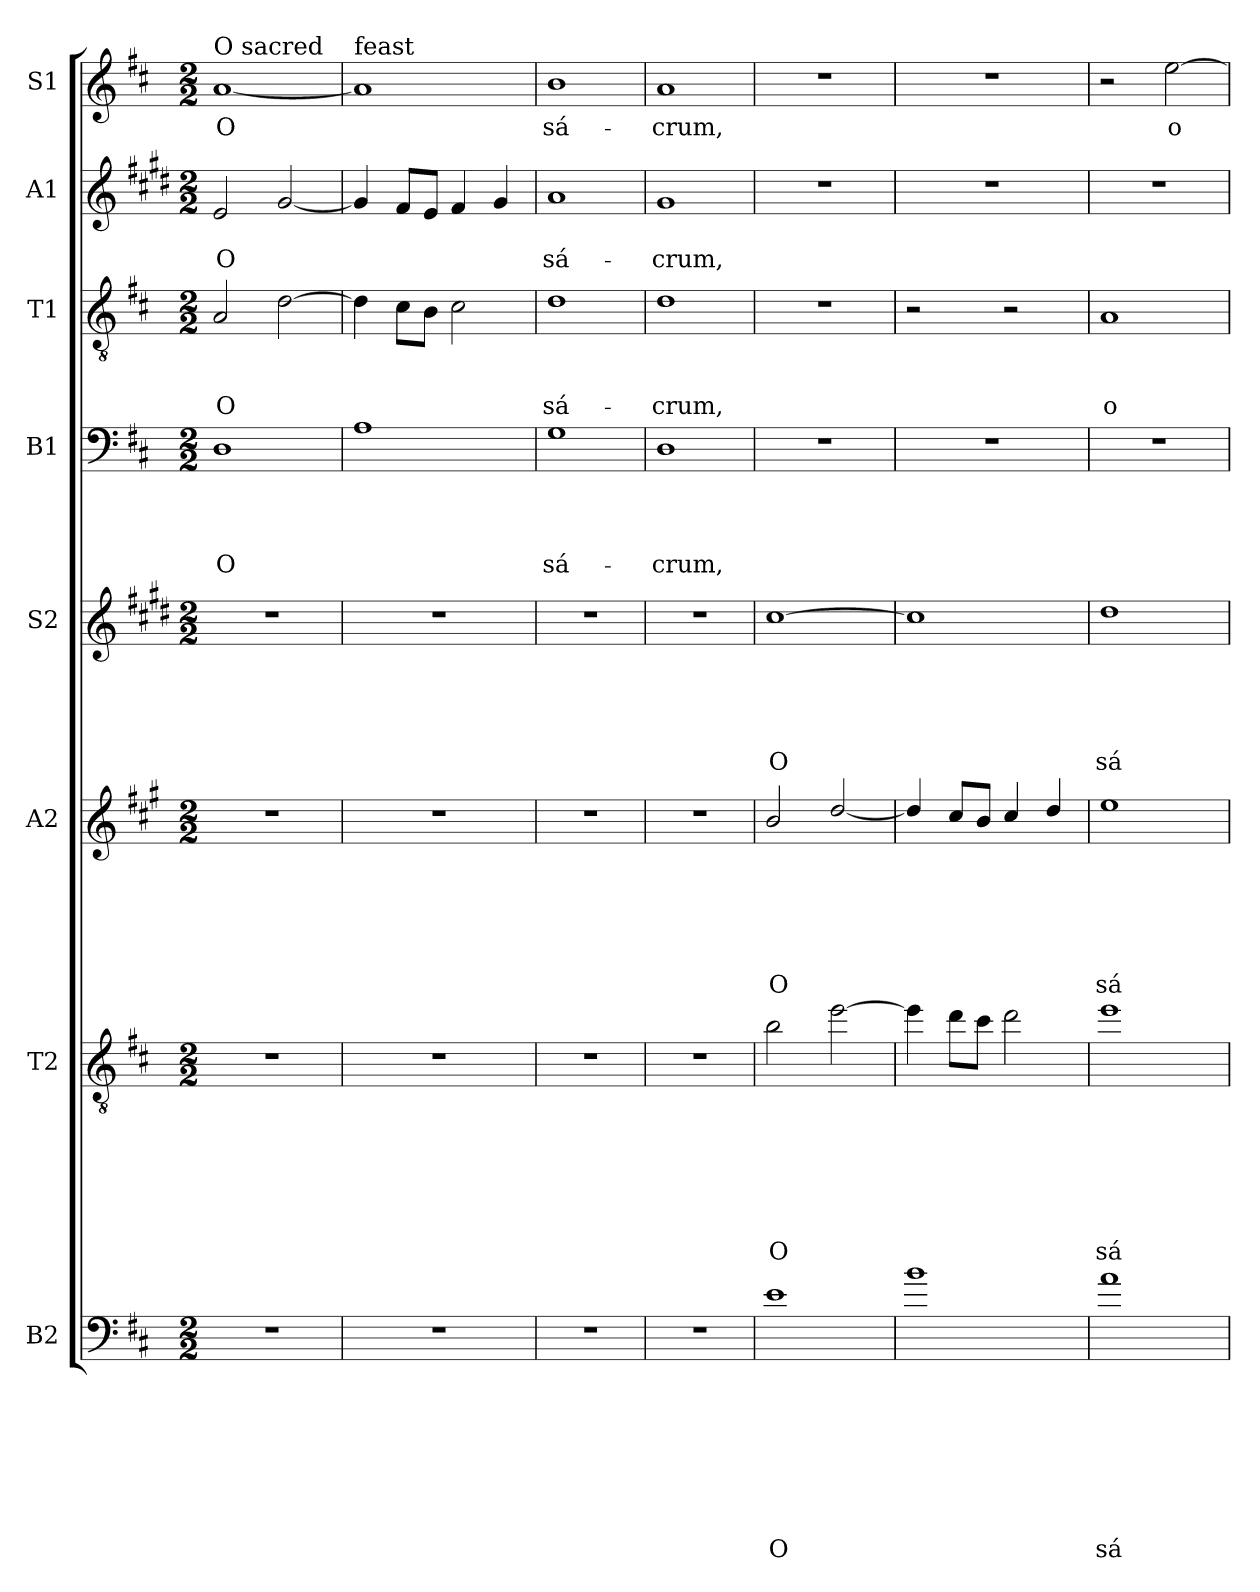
**kern	**text	**text	**text	**text	**text	**text	**text	**text	**kern	**text	**text	**text	**text	**text	**text	**text	**kern	**text	**text	**text	**text	**text	**text	**kern	**text	**text	**text	**text	**text	**kern	**text	**text	**text	**text	**kern	**text	**text	**text	**kern	**text	**text	**kern	**text
*part8	*part8	*part8	*part8	*part8	*part8	*part8	*part8	*part8	*part7	*part7	*part7	*part7	*part7	*part7	*part7	*part7	*part6	*part6	*part6	*part6	*part6	*part6	*part6	*part5	*part5	*part5	*part5	*part5	*part5	*part4	*part4	*part4	*part4	*part4	*part3	*part3	*part3	*part3	*part2	*part2	*part2	*part1	*part1
*staff8	*staff8	*staff8	*staff8	*staff8	*staff8	*staff8	*staff8	*staff8	*staff7	*staff7	*staff7	*staff7	*staff7	*staff7	*staff7	*staff7	*staff6	*staff6	*staff6	*staff6	*staff6	*staff6	*staff6	*staff5	*staff5	*staff5	*staff5	*staff5	*staff5	*staff4	*staff4	*staff4	*staff4	*staff4	*staff3	*staff3	*staff3	*staff3	*staff2	*staff2	*staff2	*staff1	*staff1
*I"B2	*	*	*	*	*	*	*	*	*I"T2	*	*	*	*	*	*	*	*I"A2	*	*	*	*	*	*	*I"S2	*	*	*	*	*	*I"B1	*	*	*	*	*I"T1	*	*	*	*I"A1	*	*	*I"S1	*
*clefF4	*	*	*	*	*	*	*	*	*clefGv2	*	*	*	*	*	*	*	*clefG2	*	*	*	*	*	*	*clefG2	*	*	*	*	*	*clefF4	*	*	*	*	*clefGv2	*	*	*	*clefG2	*	*	*clefG2	*
*ITrd7c12	*	*	*	*	*	*	*	*	*ITrd8c14	*	*	*	*	*	*	*	*ITrd4c7	*	*	*	*	*	*	*ITrd1c2	*	*	*	*	*	*	*	*	*	*	*	*	*	*	*ITrd1c2	*	*	*	*
*k[f#c#]	*	*	*	*	*	*	*	*	*k[f#c#]	*	*	*	*	*	*	*	*k[f#c#]	*	*	*	*	*	*	*k[f#c#]	*	*	*	*	*	*k[f#c#]	*	*	*	*	*k[f#c#]	*	*	*	*k[f#c#]	*	*	*k[f#c#]	*
*D:	*	*	*	*	*	*	*	*	*D:	*	*	*	*	*	*	*	*D:	*	*	*	*	*	*	*D:	*	*	*	*	*	*D:	*	*	*	*	*D:	*	*	*	*D:	*	*	*D:	*
*M2/2	*	*	*	*	*	*	*	*	*M2/2	*	*	*	*	*	*	*	*M2/2	*	*	*	*	*	*	*M2/2	*	*	*	*	*	*M2/2	*	*	*	*	*M2/2	*	*	*	*M2/2	*	*	*M2/2	*
=1	=1	=1	=1	=1	=1	=1	=1	=1	=1	=1	=1	=1	=1	=1	=1	=1	=1	=1	=1	=1	=1	=1	=1	=1	=1	=1	=1	=1	=1	=1	=1	=1	=1	=1	=1	=1	=1	=1	=1	=1	=1	=1	=1
!	!	!	!	!	!	!	!	!	!	!	!	!	!	!	!	!	!	!	!	!	!	!	!	!	!	!	!	!	!	!	!	!	!	!	!	!	!	!	!	!	!	!LO:TX:a:t=O sacred	!
!	!	!	!	!	!	!	!	!	!	!	!	!	!	!	!	!	!	!	!	!	!	!	!	!	!	!	!	!	!	!	!	!	!	!LO:LY:b	!	!	!	!LO:LY:b	!	!	!LO:LY:b	!	!LO:LY:b
1r	.	.	.	.	.	.	.	.	1r	.	.	.	.	.	.	.	1r	.	.	.	.	.	.	1r	.	.	.	.	.	1D	.	.	.	O	2A/	.	.	O	2d/	.	O	[1a	O
.	.	.	.	.	.	.	.	.	.	.	.	.	.	.	.	.	.	.	.	.	.	.	.	.	.	.	.	.	.	.	.	.	.	.	[2d\	.	.	.	[2f#/	.	.	.	.
=2	=2	=2	=2	=2	=2	=2	=2	=2	=2	=2	=2	=2	=2	=2	=2	=2	=2	=2	=2	=2	=2	=2	=2	=2	=2	=2	=2	=2	=2	=2	=2	=2	=2	=2	=2	=2	=2	=2	=2	=2	=2	=2	=2
!	!	!	!	!	!	!	!	!	!	!	!	!	!	!	!	!	!	!	!	!	!	!	!	!	!	!	!	!	!	!	!	!	!	!	!	!	!	!	!	!	!	!LO:TX:a:t=feast	!
1r	.	.	.	.	.	.	.	.	1r	.	.	.	.	.	.	.	1r	.	.	.	.	.	.	1r	.	.	.	.	.	1A	.	.	.	.	4d\]	.	.	.	4f#/]	.	.	1a]	.
.	.	.	.	.	.	.	.	.	.	.	.	.	.	.	.	.	.	.	.	.	.	.	.	.	.	.	.	.	.	.	.	.	.	.	8c#\L	.	.	.	8e/L	.	.	.	.
.	.	.	.	.	.	.	.	.	.	.	.	.	.	.	.	.	.	.	.	.	.	.	.	.	.	.	.	.	.	.	.	.	.	.	8B\J	.	.	.	8d/J	.	.	.	.
.	.	.	.	.	.	.	.	.	.	.	.	.	.	.	.	.	.	.	.	.	.	.	.	.	.	.	.	.	.	.	.	.	.	.	2c#\	.	.	.	4e/	.	.	.	.
.	.	.	.	.	.	.	.	.	.	.	.	.	.	.	.	.	.	.	.	.	.	.	.	.	.	.	.	.	.	.	.	.	.	.	.	.	.	.	4f#/	.	.	.	.
=3	=3	=3	=3	=3	=3	=3	=3	=3	=3	=3	=3	=3	=3	=3	=3	=3	=3	=3	=3	=3	=3	=3	=3	=3	=3	=3	=3	=3	=3	=3	=3	=3	=3	=3	=3	=3	=3	=3	=3	=3	=3	=3	=3
!	!	!	!	!	!	!	!	!	!	!	!	!	!	!	!	!	!	!	!	!	!	!	!	!	!	!	!	!	!	!	!	!	!	!LO:LY:b	!	!	!	!LO:LY:b	!	!	!LO:LY:b	!	!LO:LY:b
1r	.	.	.	.	.	.	.	.	1r	.	.	.	.	.	.	.	1r	.	.	.	.	.	.	1r	.	.	.	.	.	1G	.	.	.	sá-	1d	.	.	sá-	1g	.	sá-	1b	sá-
=4	=4	=4	=4	=4	=4	=4	=4	=4	=4	=4	=4	=4	=4	=4	=4	=4	=4	=4	=4	=4	=4	=4	=4	=4	=4	=4	=4	=4	=4	=4	=4	=4	=4	=4	=4	=4	=4	=4	=4	=4	=4	=4	=4
!	!	!	!	!	!	!	!	!	!	!	!	!	!	!	!	!	!	!	!	!	!	!	!	!	!	!	!	!	!	!	!	!	!	!LO:LY:b	!	!	!	!LO:LY:b	!	!	!LO:LY:b	!	!LO:LY:b
1r	.	.	.	.	.	.	.	.	1r	.	.	.	.	.	.	.	1r	.	.	.	.	.	.	1r	.	.	.	.	.	1D	.	.	.	-crum,	1d	.	.	-crum,	1f#	.	-crum,	1a	-crum,
=5	=5	=5	=5	=5	=5	=5	=5	=5	=5	=5	=5	=5	=5	=5	=5	=5	=5	=5	=5	=5	=5	=5	=5	=5	=5	=5	=5	=5	=5	=5	=5	=5	=5	=5	=5	=5	=5	=5	=5	=5	=5	=5	=5
!	!	!	!	!	!	!	!	!LO:LY:b	!	!	!	!	!	!	!	!LO:LY:b	!	!	!	!	!	!	!LO:LY:b	!	!	!	!	!	!LO:LY:b	!	!	!	!	!	!	!	!	!	!	!	!	!	!
1E	.	.	.	.	.	.	.	O	2B\	.	.	.	.	.	.	O	2e/	.	.	.	.	.	O	[1b	.	.	.	.	O	1r	.	.	.	.	1r	.	.	.	1r	.	.	1r	.
.	.	.	.	.	.	.	.	.	[2e\	.	.	.	.	.	.	.	[2g/	.	.	.	.	.	.	.	.	.	.	.	.	.	.	.	.	.	.	.	.	.	.	.	.	.	.
=6	=6	=6	=6	=6	=6	=6	=6	=6	=6	=6	=6	=6	=6	=6	=6	=6	=6	=6	=6	=6	=6	=6	=6	=6	=6	=6	=6	=6	=6	=6	=6	=6	=6	=6	=6	=6	=6	=6	=6	=6	=6	=6	=6
1B	.	.	.	.	.	.	.	.	4e\]	.	.	.	.	.	.	.	4g/]	.	.	.	.	.	.	1b]	.	.	.	.	.	1r	.	.	.	.	2r	.	.	.	1r	.	.	1r	.
.	.	.	.	.	.	.	.	.	8d\L	.	.	.	.	.	.	.	8f#/L	.	.	.	.	.	.	.	.	.	.	.	.	.	.	.	.	.	.	.	.	.	.	.	.	.	.
.	.	.	.	.	.	.	.	.	8c#\J	.	.	.	.	.	.	.	8e/J	.	.	.	.	.	.	.	.	.	.	.	.	.	.	.	.	.	.	.	.	.	.	.	.	.	.
.	.	.	.	.	.	.	.	.	2d\	.	.	.	.	.	.	.	4f#/	.	.	.	.	.	.	.	.	.	.	.	.	.	.	.	.	.	2r	.	.	.	.	.	.	.	.
.	.	.	.	.	.	.	.	.	.	.	.	.	.	.	.	.	4g/	.	.	.	.	.	.	.	.	.	.	.	.	.	.	.	.	.	.	.	.	.	.	.	.	.	.
!!LO:PB:g=z
=7	=7	=7	=7	=7	=7	=7	=7	=7	=7	=7	=7	=7	=7	=7	=7	=7	=7	=7	=7	=7	=7	=7	=7	=7	=7	=7	=7	=7	=7	=7	=7	=7	=7	=7	=7	=7	=7	=7	=7	=7	=7	=7	=7
!	!	!	!	!	!	!	!	!LO:LY:b	!	!	!	!	!	!	!	!LO:LY:b	!	!	!	!	!	!	!LO:LY:b	!	!	!	!	!	!LO:LY:b	!	!	!	!	!	!	!	!	!LO:LY:b	!	!	!	!	!
1A	.	.	.	.	.	.	.	sá-	1e	.	.	.	.	.	.	sá-	1a	.	.	.	.	.	sá-	1cc#	.	.	.	.	sá-	1r	.	.	.	.	1A	.	.	o	1r	.	.	2r	.
!	!	!	!	!	!	!	!	!	!	!	!	!	!	!	!	!	!	!	!	!	!	!	!	!	!	!	!	!	!	!	!	!	!	!	!	!	!	!	!	!	!	!	!LO:LY:b
.	.	.	.	.	.	.	.	.	.	.	.	.	.	.	.	.	.	.	.	.	.	.	.	.	.	.	.	.	.	.	.	.	.	.	.	.	.	.	.	.	.	[2ee\	o
=	=	=	=	=	=	=	=	=	=	=	=	=	=	=	=	=	=	=	=	=	=	=	=	=	=	=	=	=	=	=	=	=	=	=	=	=	=	=	=	=	=	=	=
*-	*-	*-	*-	*-	*-	*-	*-	*-	*-	*-	*-	*-	*-	*-	*-	*-	*-	*-	*-	*-	*-	*-	*-	*-	*-	*-	*-	*-	*-	*-	*-	*-	*-	*-	*-	*-	*-	*-	*-	*-	*-	*-	*-
